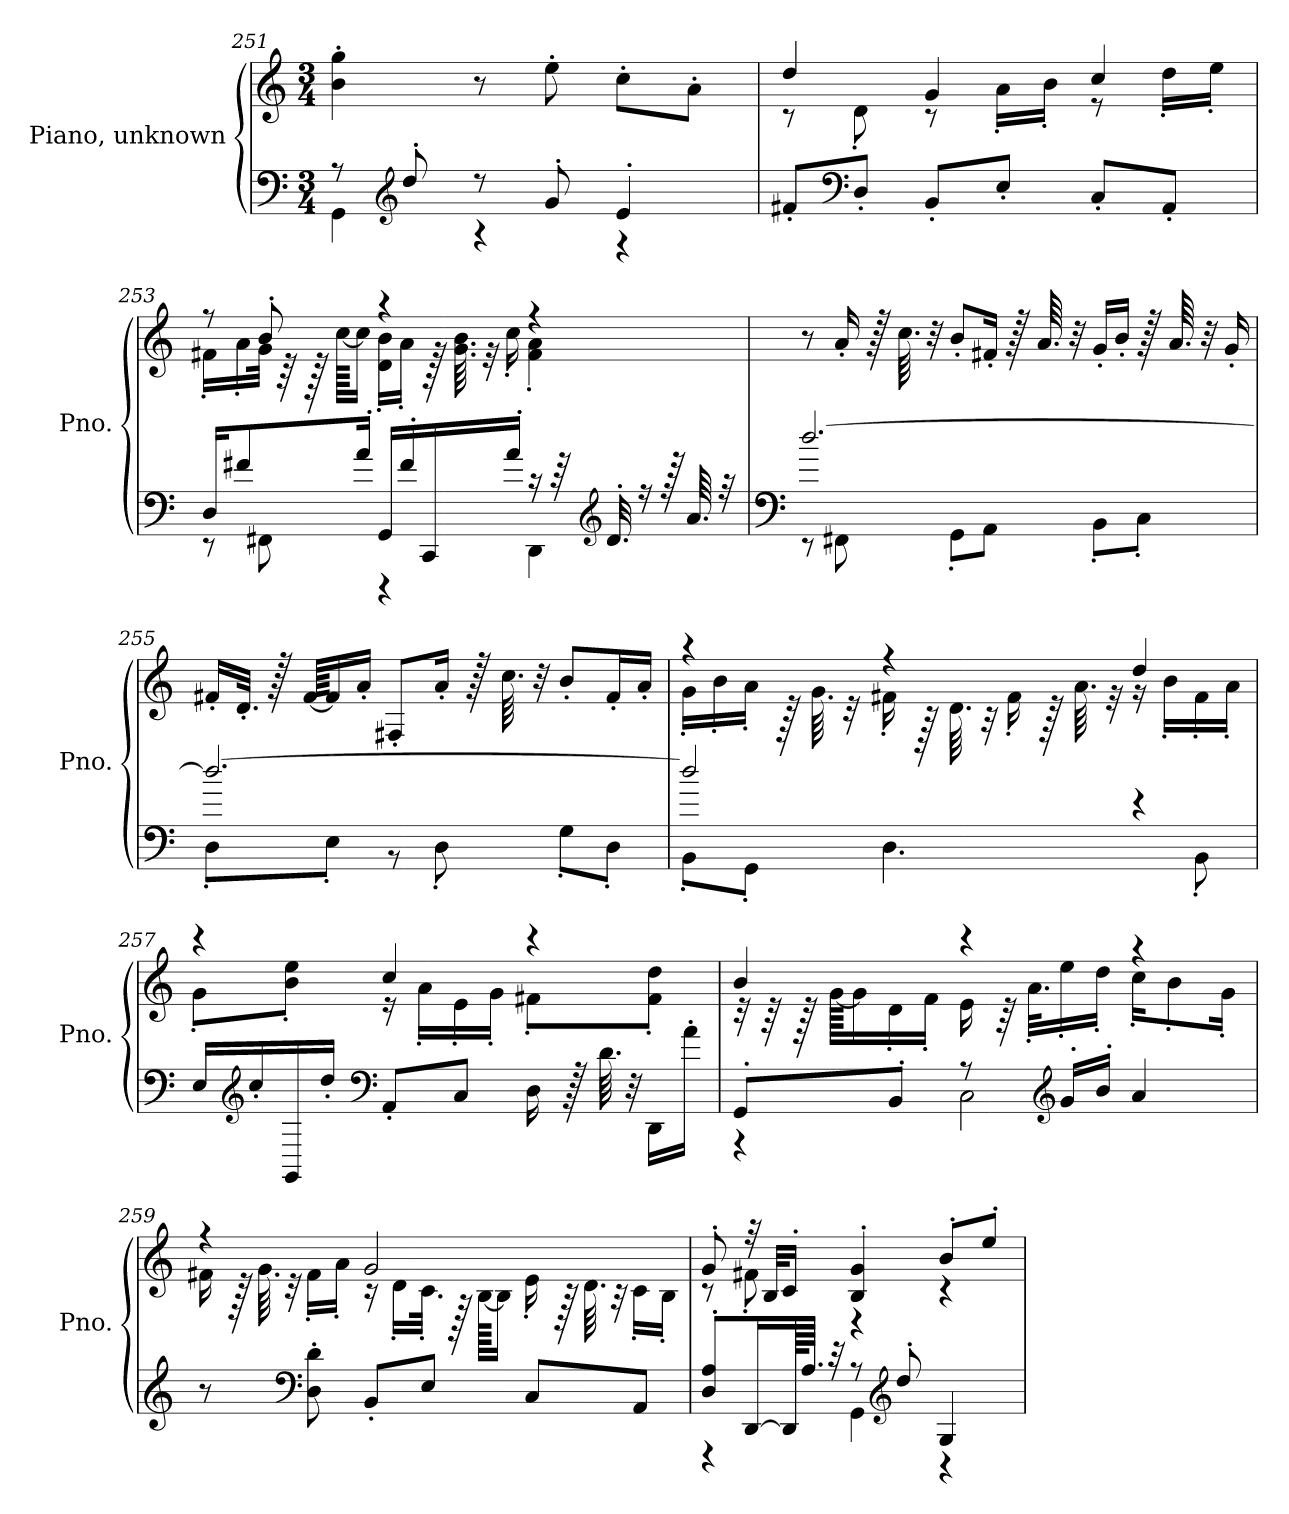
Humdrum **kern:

**kern	**kern
*part1	*part1
*staff2	*staff1
*I"Piano, unknown	*
*I'Pno.	*
!!LO:PB:g=z
*clefF4	*clefG2
*k[]	*k[]
*M3/4	*M3/4
=251	=251
*^	*
8r	4GG\	4b\' 4gg\'
*clefG2	*	*
8dd'/	.	.
8r	4r	8r
8g'/	.	8ee'\
4e'/	4r	8cc'\L
.	.	8a'\J
*v	*v	*
=252	=252
*	*^
8f#X'/L	4dd/	8r
*clefF4	*	*
8D'/J	.	8d'\
8BB'/L	4g/	8r
8E'/J	.	16a'\LL
.	.	16b'\JJ
8C'/L	4cc/	8r
8AA'/J	.	16dd'\LL
.	.	16ee'\JJ
!!LO:LB:g=z	!!
=253	=253	=253
*^	*	*
16D/KL	8r	8r	16f#X'\LL
8f#X'/	.	.	16a'\
.	8FF#X\	8b'/	32g\JJk
.	.	.	64r
.	.	.	128r
.	.	.	[128cc\KKKLL
16a'/Jk	.	.	16cc\JJ]
16GG/LL	4r	4r	16d\' 16b\'LL
16f#'/	.	.	16a'\JJ
16CC/	.	.	128r
.	.	.	64.g\ 64.b\
.	.	.	32r
16a'/JJ	.	.	16cc'\
16r	4DD\	4r	4f#\' 4a\'
64r	.	.	.
*clefG2	*	*	*
32.d'/	.	.	.
16r	.	.	.
128r	.	.	.
64.a/	.	.	.
32r	.	.	.
*	*	*v	*v
!!LO:LB:g=z
=254	=254	=254
*clefF4	*	*
[2.dd/	8r	8r
.	8FF#X\	16a'/
.	.	128r
.	.	64.cc\
.	.	32r
.	8GG'\L	8b'/L
.	8AA\J	16f#X'/Jk
.	.	128r
.	.	64.a/
.	.	32r
.	8BB'\L	16g'/LL
.	.	16b'/JJ
.	8C'\J	128r
.	.	64.a/
.	.	32r
.	.	16g'/
=255	=255	=255
2.dd/_	8D'\L	16f#X'/LL
.	.	32.d'/JJk
.	.	128r
.	.	[128f#/KKKLL
.	8E'\J	16f#/]
.	.	16a'/JJ
.	8r	8F#X'/L
.	8D'\	16a'/Jk
.	.	128r
.	.	64.cc\
.	.	32r
.	8G'\L	8b'/L
.	8D'\J	16f#'/L
.	.	16a'/JJ
!!LO:LB:g=z
=256	=256	=256
*	*	*^
2dd/]	8BB'\L	4r	16g'\LL
.	.	.	16b'\
.	8GG'\J	.	16a'\JJ
.	.	.	128r
.	.	.	64.g\
.	.	.	32r
.	4.D\	4r	16f#X'\
.	.	.	128r
.	.	.	64.d\
.	.	.	32r
.	.	.	16f#'\
.	.	.	128r
.	.	.	64.a\
.	.	.	32r
4r	.	4dd/	16r
.	.	.	16b'\LL
.	8BB'\	.	16f#'\
.	.	.	16a'\JJ
*v	*v	*	*
=257	=257	=257
16E/LL	4r	8g'\L
*clefG2	*	*
16cc'/	.	.
16GG/	.	8b\' 8ee\'J
16dd'/JJ	.	.
*clefF4	*	*
8AA'/L	4cc/	16r
.	.	16a'\LL
8C/J	.	16e'\
.	.	16g'\JJ
16D\	4r	8f#X'\L
128r	.	.
64.d\	.	.
32r	.	.
16DD\LL	.	8f#\' 8dd\'J
16a'\JJ	.	.
!!LO:LB:g=z	!!
=258	=258	=258
*^	*	*
8GG'/L	4r	4b/	32r
.	.	.	64r
.	.	.	128r
.	.	.	[128g\KKKLL
.	.	.	16g\]
8BB'/J	.	.	16d'\
.	.	.	16f'\JJ
8r	2C\	4r	16e\
.	.	.	64r
.	.	.	32.a'\KLL
*clefG2	*	*	*
16g'/LL	.	.	16ee'\
16b'/JJ	.	.	16dd'\JJ
4a/	.	4r	16cc'\KL
.	.	.	8b'\
.	.	.	16g'\Jk
*v	*v	*	*
=259	=259	=259
8r	4r	16f#X\
.	.	128r
.	.	64.g\
.	.	32r
*clefF4	*	*
8D\' 8d\'	.	16f#'\LL
.	.	16a'\JJ
8BB'/L	2g/	16r
.	.	16d'\LL
8E/J	.	32.c'\JJk
.	.	128r
.	.	[128B\KKKLL
.	.	16B\JJ]
8C/L	.	16e'\
.	.	128r
.	.	64.d\
.	.	32r
8AA/J	.	16c'\LL
.	.	16B'\JJ
!!LO:LB:g=z	!!
=260	=260	=260
*^	*	*
8D/' 8A/'L	4r	8g'/	8r
[16DD/L	.	32r	8f#X'\
.	.	32B/KLL	.
128DD/KLL]	.	16c'/JJ	.
64.A/JJJJ	.	.	.
32r	.	.	.
8r	4GG\	4B/' 4g/'	4r
*clefG2	*	*	*
8dd'/	.	.	.
4G/	4r	8b'/L	4r
.	.	8ee'/J	.
*v	*v	*	*
*	*v	*v
=	=
*-	*-
